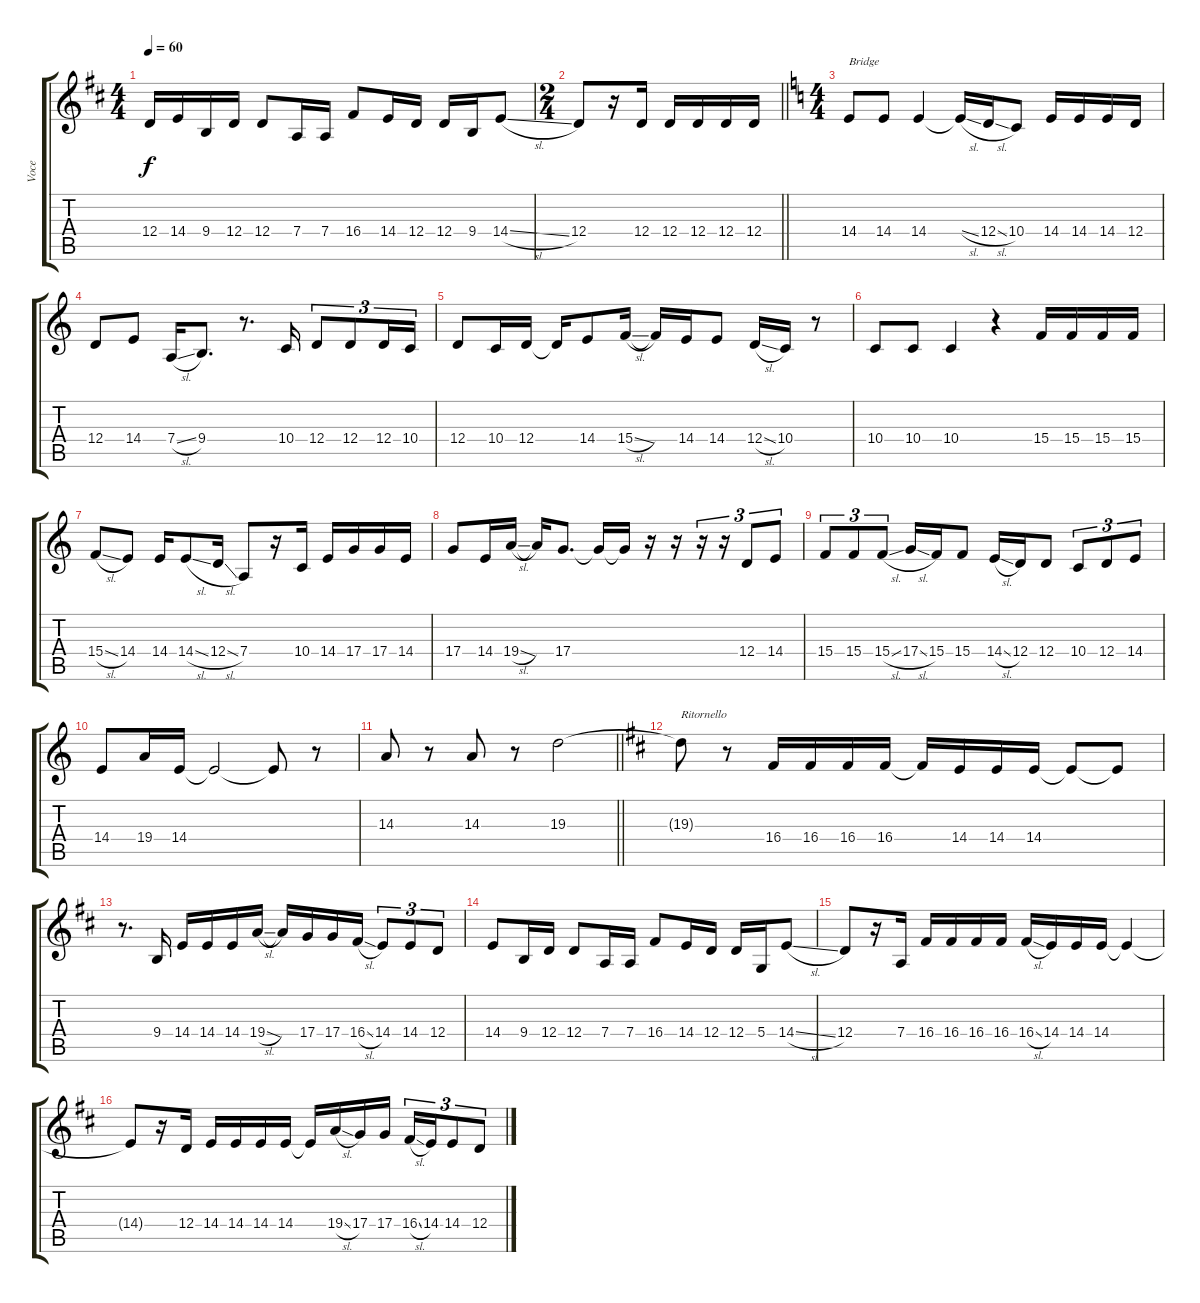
\track ("Voce" "Voce") {instrument lead1square}
\staff {score tabs}
\tuning (E4 B3 G3 D3 A2 E2) {hide}
\ts (4 4)
\tempo 60
\clef g2
\ks d
12.4{t}.16{dy f} 14.4.16 9.4.16 12.4.16 12.4.8 7.4.16 7.4.16 16.4.8 14.4.16 12.4.16 12.4.16 9.4.16 14.4{sl}.8 |
\ts (2 4)
\barLineRight lightlight
12.4.8 r.16 12.4.16 12.4.16 12.4.16 12.4.16 12.4.16 |
\ts (4 4)
\ks c
14.4.8{txt "Bridge"} 14.4.8 14.4.4 14.4{sl t}.16 12.4{sl}.16 10.4.8 14.4.16 14.4.16 14.4.16 12.4.16 |
12.4.8 14.4.8 7.4{sl}.16 9.4.8{d} r.8{d} 10.4.16 12.4.8{tu (3 2)} 12.4.8{tu (3 2)} 12.4.16{tu (3 2)} 10.4.16{tu (3 2)} |
12.4.8 10.4.16 12.4.16 12.4{t}.16 14.4.8 15.4{sl}.16 15.4{t}.16 14.4.16 14.4.8 12.4{sl}.16 10.4.16 r.8 |
10.4.8 10.4.8 10.4.4 r.4 15.4.16 15.4.16 15.4.16 15.4.16 |
15.4{sl}.8 14.4.8 14.4.16 14.4{sl}.8 12.4{sl}.16 7.4.8 r.16 10.4.16 14.4.16 17.4.16 17.4.16 14.4.16 |
17.4.8 14.4.16 19.4{sl}.16 19.4{t}.16 17.4.8{d} 17.4{t}.16 17.4{t}.16 r.16 r.16 r.16{tu (3 2)} r.16{tu (3 2)} 12.4.8{tu (3 2)} 14.4.8{tu (3 2)} |
15.4.8{tu (3 2)} 15.4.8{tu (3 2)} 15.4{sl}.8{tu (3 2)} 17.4{sl}.16 15.4.16 15.4.8 14.4{sl}.16 12.4.16 12.4.8 10.4.8{tu (3 2)} 12.4.8{tu (3 2)} 14.4.8{tu (3 2)} |
14.4.8 19.4.16 14.4.16 14.4{t}.2 14.4{t}.8 r.8 |
\barLineRight lightlight
14.3.8 r.8 14.3.8 r.8 19.3.2 |
\ks d
19.3{t}.8{txt "Ritornello"} r.8 16.4.16 16.4.16 16.4.16 16.4.16 16.4{t}.16 14.4.16 14.4.16 14.4.16 14.4{t}.8 14.4{t}.8 |
r.8{d} 9.4.16 14.4.16 14.4.16 14.4.16 19.4{sl}.16 19.4{t}.16 17.4.16 17.4.16 16.4{sl}.16 14.4.8{tu (3 2)} 14.4.8{tu (3 2)} 12.4.8{tu (3 2)} |
14.4.8 9.4.16 12.4.16 12.4.8 7.4.16 7.4.16 16.4.8 14.4.16 12.4.16 12.4.16 5.4.16 14.4{sl}.8 |
12.4.8 r.16 7.4.16 16.4.16 16.4.16 16.4.16 16.4.16 16.4{sl}.16 14.4.16 14.4.16 14.4.16 14.4{t}.4 |
14.4{t}.8 r.16 12.4.16 14.4.16 14.4.16 14.4.16 14.4.16 14.4{t}.16 19.4{sl}.16 17.4.16 17.4.16 16.4{sl}.16{tu (3 2)} 14.4.16{tu (3 2)} 14.4.8{tu (3 2)} 12.4.8{tu (3 2)}
